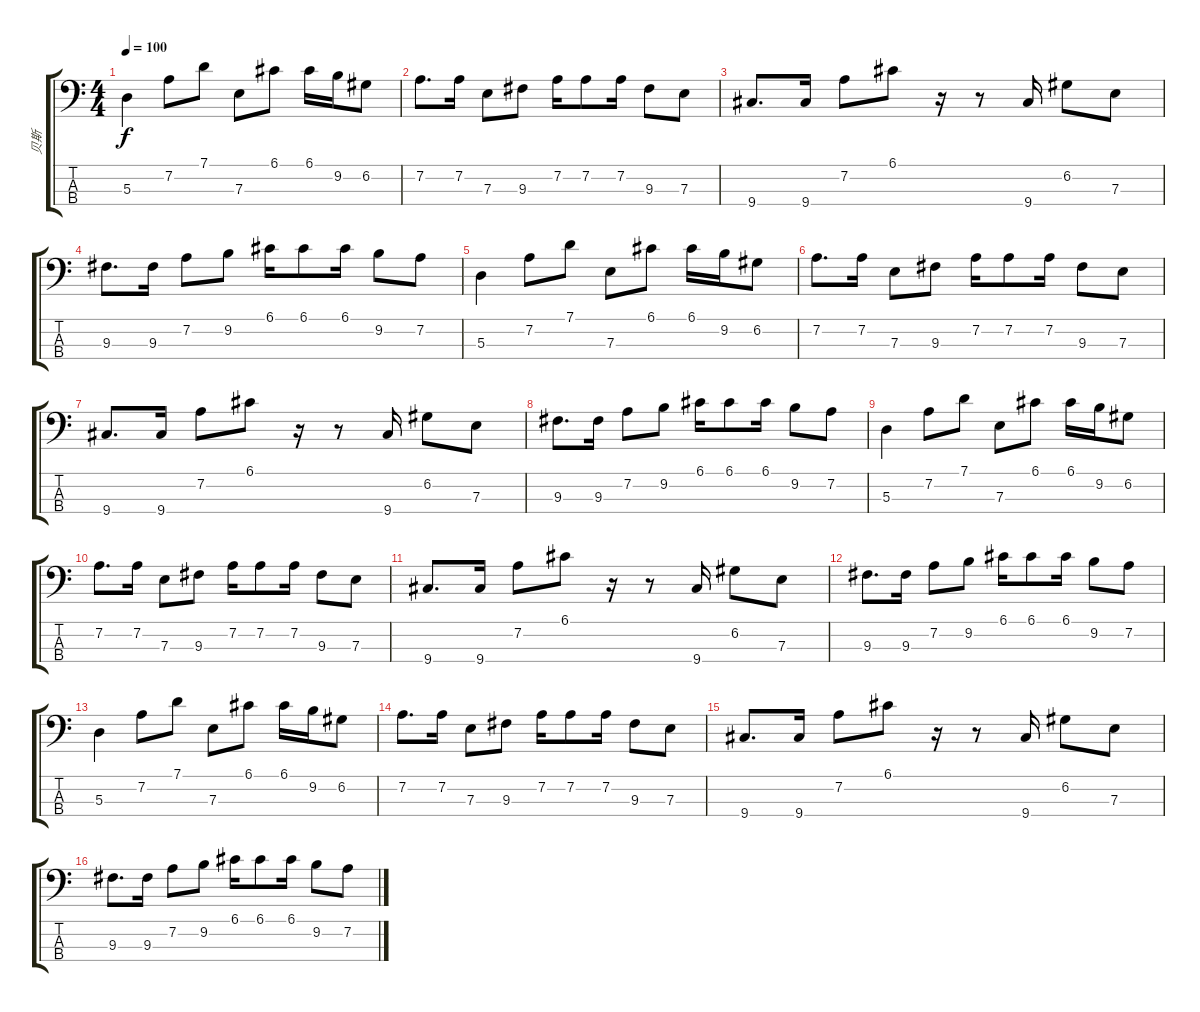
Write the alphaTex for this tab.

\track ("贝斯" "贝斯") {instrument electricbassfinger}
\staff {score tabs}
\tuning (G2 D2 A1 E1) {hide}
\ts (4 4)
\tempo 100
\clef f4
\ks c
5.3.4{dy f} 7.2.8 7.1.8 7.3.8 6.1.8 6.1.16 9.2.16 6.2.8 |
7.2.8{d} 7.2.16 7.3.8 9.3.8 7.2.16 7.2.8 7.2.16 9.3.8 7.3.8 |
9.4.8{d} 9.4.16 7.2.8 6.1.8 r.16 r.8 9.4.16 6.2.8 7.3.8 |
9.3.8{d} 9.3.16 7.2.8 9.2.8 6.1.16 6.1.8 6.1.16 9.2.8 7.2.8 |
5.3.4 7.2.8 7.1.8 7.3.8 6.1.8 6.1.16 9.2.16 6.2.8 |
7.2.8{d} 7.2.16 7.3.8 9.3.8 7.2.16 7.2.8 7.2.16 9.3.8 7.3.8 |
9.4.8{d} 9.4.16 7.2.8 6.1.8 r.16 r.8 9.4.16 6.2.8 7.3.8 |
9.3.8{d} 9.3.16 7.2.8 9.2.8 6.1.16 6.1.8 6.1.16 9.2.8 7.2.8 |
5.3.4 7.2.8 7.1.8 7.3.8 6.1.8 6.1.16 9.2.16 6.2.8 |
7.2.8{d} 7.2.16 7.3.8 9.3.8 7.2.16 7.2.8 7.2.16 9.3.8 7.3.8 |
9.4.8{d} 9.4.16 7.2.8 6.1.8 r.16 r.8 9.4.16 6.2.8 7.3.8 |
9.3.8{d} 9.3.16 7.2.8 9.2.8 6.1.16 6.1.8 6.1.16 9.2.8 7.2.8 |
5.3.4 7.2.8 7.1.8 7.3.8 6.1.8 6.1.16 9.2.16 6.2.8 |
7.2.8{d} 7.2.16 7.3.8 9.3.8 7.2.16 7.2.8 7.2.16 9.3.8 7.3.8 |
9.4.8{d} 9.4.16 7.2.8 6.1.8 r.16 r.8 9.4.16 6.2.8 7.3.8 |
9.3.8{d} 9.3.16 7.2.8 9.2.8 6.1.16 6.1.8 6.1.16 9.2.8 7.2.8
